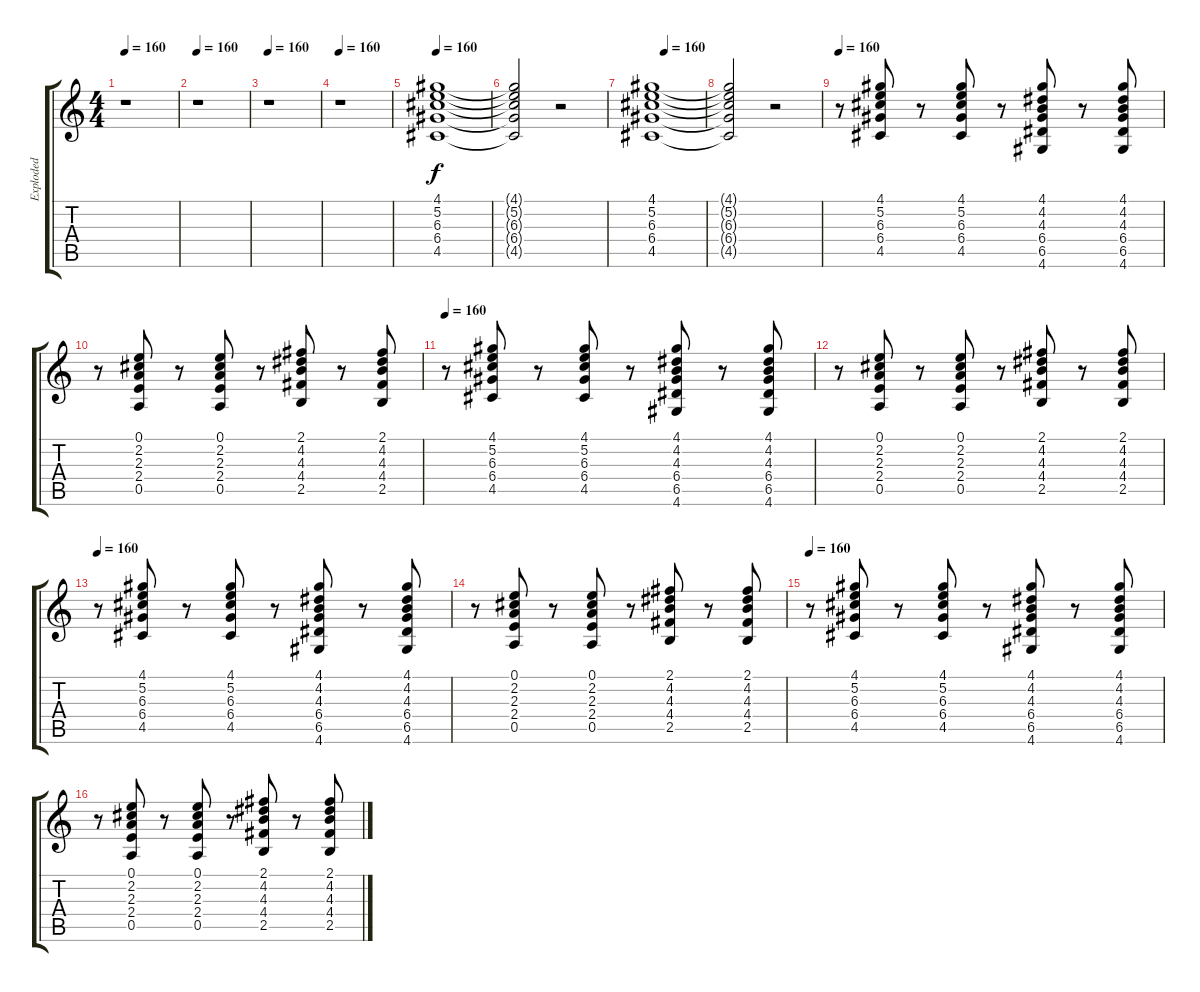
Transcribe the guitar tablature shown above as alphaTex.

\track ("Exploded" "Exploded") {instrument acousticguitarnylon}
\staff {score tabs}
\tuning (E4 B3 G3 D3 A2 E2) {hide}
\ts (4 4)
\tempo 160
\clef g2
\ks c
r.1{dy f} |
\tempo 160
r.1 |
\tempo 160
r.1 |
\tempo 160
r.1 |
\tempo 160
(4.1 5.2 6.3 6.4 4.5).1 |
(4.1{t} 5.2{t} 6.3{t} 6.4{t} 4.5{t}).2 r.2 |
\tempo (160 0.25)
(4.1 5.2 6.3 6.4 4.5).1 |
(4.1{t} 5.2{t} 6.3{t} 6.4{t} 4.5{t}).2 r.2 |
\tempo 160
r.8 (4.1 5.2 6.3 6.4 4.5).8 r.8 (4.1 5.2 6.3 6.4 4.5).8 r.8 (4.1 4.2 4.3 6.4 6.5 4.6).8 r.8 (4.1 4.2 4.3 6.4 6.5 4.6).8 |
r.8 (0.1 2.2 2.3 2.4 0.5).8 r.8 (0.1 2.2 2.3 2.4 0.5).8 r.8 (2.1 4.2 4.3 4.4 2.5).8 r.8 (2.1 4.2 4.3 4.4 2.5).8 |
\tempo 160
r.8 (4.1 5.2 6.3 6.4 4.5).8 r.8 (4.1 5.2 6.3 6.4 4.5).8 r.8 (4.1 4.2 4.3 6.4 6.5 4.6).8 r.8 (4.1 4.2 4.3 6.4 6.5 4.6).8 |
r.8 (0.1 2.2 2.3 2.4 0.5).8 r.8 (0.1 2.2 2.3 2.4 0.5).8 r.8 (2.1 4.2 4.3 4.4 2.5).8 r.8 (2.1 4.2 4.3 4.4 2.5).8 |
\tempo 160
r.8 (4.1 5.2 6.3 6.4 4.5).8 r.8 (4.1 5.2 6.3 6.4 4.5).8 r.8 (4.1 4.2 4.3 6.4 6.5 4.6).8 r.8 (4.1 4.2 4.3 6.4 6.5 4.6).8 |
r.8 (0.1 2.2 2.3 2.4 0.5).8 r.8 (0.1 2.2 2.3 2.4 0.5).8 r.8 (2.1 4.2 4.3 4.4 2.5).8 r.8 (2.1 4.2 4.3 4.4 2.5).8 |
\tempo 160
r.8 (4.1 5.2 6.3 6.4 4.5).8 r.8 (4.1 5.2 6.3 6.4 4.5).8 r.8 (4.1 4.2 4.3 6.4 6.5 4.6).8 r.8 (4.1 4.2 4.3 6.4 6.5 4.6).8 |
r.8 (0.1 2.2 2.3 2.4 0.5).8 r.8 (0.1 2.2 2.3 2.4 0.5).8 r.8 (2.1 4.2 4.3 4.4 2.5).8 r.8 (2.1 4.2 4.3 4.4 2.5).8
